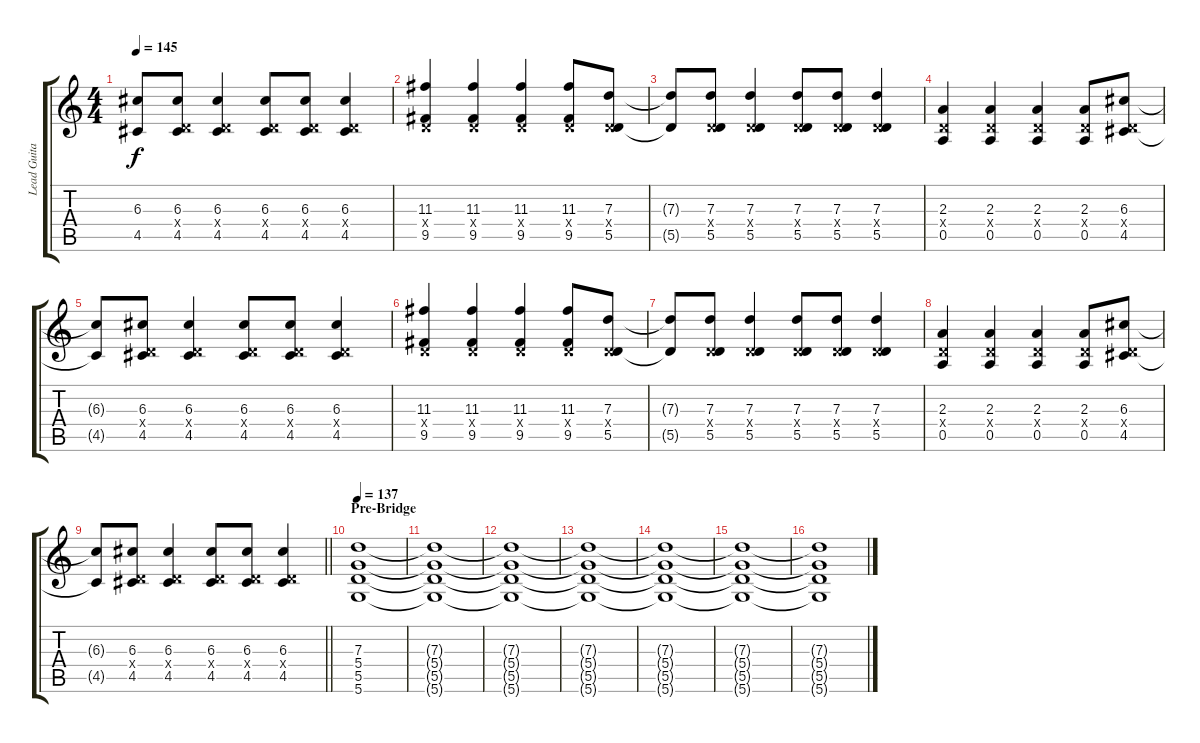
\track ("Lead Guitar" "Lead Guita") {instrument distortionguitar}
\staff {score tabs}
\tuning (E4 B3 G3 D3 A2 D2) {hide}
\ts (4 4)
\tempo 145
\clef g2
\ks c
(6.3{t} 4.5{t}).8{dy f} (6.3 0.4{x} 4.5).8 (6.3 0.4{x} 4.5).4 (6.3 0.4{x} 4.5).8 (6.3 0.4{x} 4.5).8 (6.3 0.4{x} 4.5).4 |
(11.3 0.4{x} 9.5).4 (11.3 0.4{x} 9.5).4 (11.3 0.4{x} 9.5).4 (11.3 0.4{x} 9.5).8 (7.3 0.4{x} 5.5).8 |
(7.3{t} 5.5{t}).8 (7.3 0.4{x} 5.5).8 (7.3 0.4{x} 5.5).4 (7.3 0.4{x} 5.5).8 (7.3 0.4{x} 5.5).8 (7.3 0.4{x} 5.5).4 |
(2.3 0.4{x} 0.5).4 (2.3 0.4{x} 0.5).4 (2.3 0.4{x} 0.5).4 (2.3 0.4{x} 0.5).8 (6.3 0.4{x} 4.5).8 |
(6.3{t} 4.5{t}).8 (6.3 0.4{x} 4.5).8 (6.3 0.4{x} 4.5).4 (6.3 0.4{x} 4.5).8 (6.3 0.4{x} 4.5).8 (6.3 0.4{x} 4.5).4 |
(11.3 0.4{x} 9.5).4 (11.3 0.4{x} 9.5).4 (11.3 0.4{x} 9.5).4 (11.3 0.4{x} 9.5).8 (7.3 0.4{x} 5.5).8 |
(7.3{t} 5.5{t}).8 (7.3 0.4{x} 5.5).8 (7.3 0.4{x} 5.5).4 (7.3 0.4{x} 5.5).8 (7.3 0.4{x} 5.5).8 (7.3 0.4{x} 5.5).4 |
(2.3 0.4{x} 0.5).4 (2.3 0.4{x} 0.5).4 (2.3 0.4{x} 0.5).4 (2.3 0.4{x} 0.5).8 (6.3 0.4{x} 4.5).8 |
\barLineRight lightlight
(6.3{t} 4.5{t}).8 (6.3 0.4{x} 4.5).8 (6.3 0.4{x} 4.5).4 (6.3 0.4{x} 4.5).8 (6.3 0.4{x} 4.5).8 (6.3 0.4{x} 4.5).4 |
\section ("" "Pre-Bridge")
\tempo 137
(7.3 5.4 5.5 5.6).1 |
(7.3{t} 5.4{t} 5.5{t} 5.6{t}).1 |
(7.3{t} 5.4{t} 5.5{t} 5.6{t}).1 |
(7.3{t} 5.4{t} 5.5{t} 5.6{t}).1 |
(7.3{t} 5.4{t} 5.5{t} 5.6{t}).1 |
(7.3{t} 5.4{t} 5.5{t} 5.6{t}).1 |
(7.3{t} 5.4{t} 5.5{t} 5.6{t}).1
